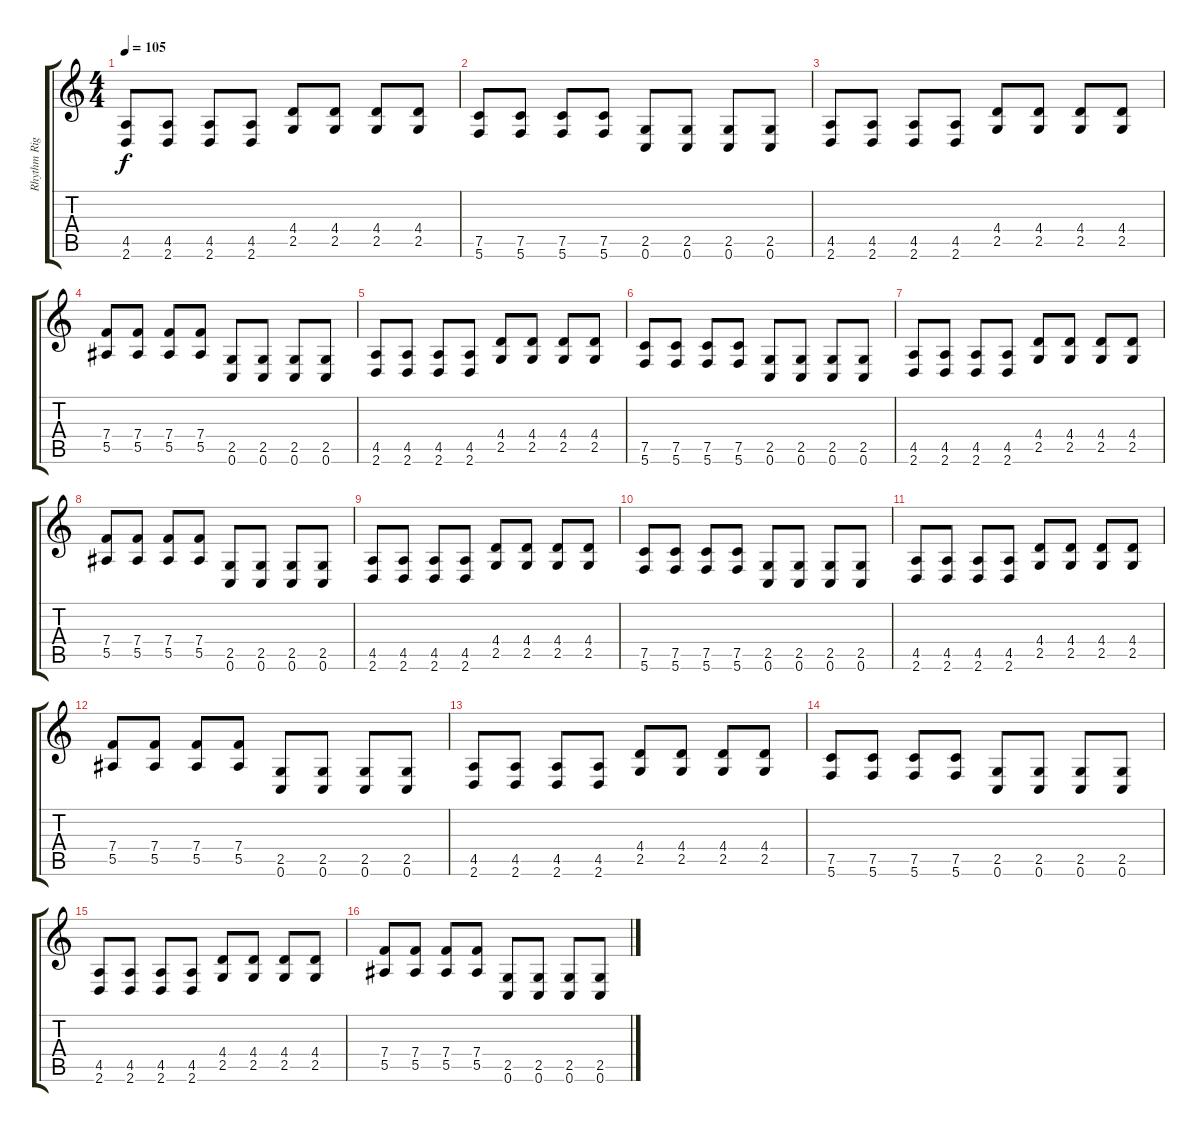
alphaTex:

\track ("Rhythm Right" "Rhythm Rig") {instrument distortionguitar}
\staff {score tabs}
\tuning (C4 G3 Eb3 Bb2 F2 C2) {hide}
\ts (4 4)
\tempo 105
\clef g2
\ks c
(4.5 2.6).8{dy f} (4.5 2.6).8 (4.5 2.6).8 (4.5 2.6).8 (4.4 2.5).8 (4.4 2.5).8 (4.4 2.5).8 (4.4 2.5).8 |
(7.5 5.6).8 (7.5 5.6).8 (7.5 5.6).8 (7.5 5.6).8 (2.5 0.6).8 (2.5 0.6).8 (2.5 0.6).8 (2.5 0.6).8 |
(4.5 2.6).8 (4.5 2.6).8 (4.5 2.6).8 (4.5 2.6).8 (4.4 2.5).8 (4.4 2.5).8 (4.4 2.5).8 (4.4 2.5).8 |
(7.4 5.5).8 (7.4 5.5).8 (7.4 5.5).8 (7.4 5.5).8 (2.5 0.6).8 (2.5 0.6).8 (2.5 0.6).8 (2.5 0.6).8 |
(4.5 2.6).8 (4.5 2.6).8 (4.5 2.6).8 (4.5 2.6).8 (4.4 2.5).8 (4.4 2.5).8 (4.4 2.5).8 (4.4 2.5).8 |
(7.5 5.6).8 (7.5 5.6).8 (7.5 5.6).8 (7.5 5.6).8 (2.5 0.6).8 (2.5 0.6).8 (2.5 0.6).8 (2.5 0.6).8 |
(4.5 2.6).8 (4.5 2.6).8 (4.5 2.6).8 (4.5 2.6).8 (4.4 2.5).8 (4.4 2.5).8 (4.4 2.5).8 (4.4 2.5).8 |
(7.4 5.5).8 (7.4 5.5).8 (7.4 5.5).8 (7.4 5.5).8 (2.5 0.6).8 (2.5 0.6).8 (2.5 0.6).8 (2.5 0.6).8 |
(4.5 2.6).8 (4.5 2.6).8 (4.5 2.6).8 (4.5 2.6).8 (4.4 2.5).8 (4.4 2.5).8 (4.4 2.5).8 (4.4 2.5).8 |
(7.5 5.6).8 (7.5 5.6).8 (7.5 5.6).8 (7.5 5.6).8 (2.5 0.6).8 (2.5 0.6).8 (2.5 0.6).8 (2.5 0.6).8 |
(4.5 2.6).8 (4.5 2.6).8 (4.5 2.6).8 (4.5 2.6).8 (4.4 2.5).8 (4.4 2.5).8 (4.4 2.5).8 (4.4 2.5).8 |
(7.4 5.5).8 (7.4 5.5).8 (7.4 5.5).8 (7.4 5.5).8 (2.5 0.6).8 (2.5 0.6).8 (2.5 0.6).8 (2.5 0.6).8 |
(4.5 2.6).8 (4.5 2.6).8 (4.5 2.6).8 (4.5 2.6).8 (4.4 2.5).8 (4.4 2.5).8 (4.4 2.5).8 (4.4 2.5).8 |
(7.5 5.6).8 (7.5 5.6).8 (7.5 5.6).8 (7.5 5.6).8 (2.5 0.6).8 (2.5 0.6).8 (2.5 0.6).8 (2.5 0.6).8 |
(4.5 2.6).8 (4.5 2.6).8 (4.5 2.6).8 (4.5 2.6).8 (4.4 2.5).8 (4.4 2.5).8 (4.4 2.5).8 (4.4 2.5).8 |
(7.4 5.5).8 (7.4 5.5).8 (7.4 5.5).8 (7.4 5.5).8 (2.5 0.6).8 (2.5 0.6).8 (2.5 0.6).8 (2.5 0.6).8
